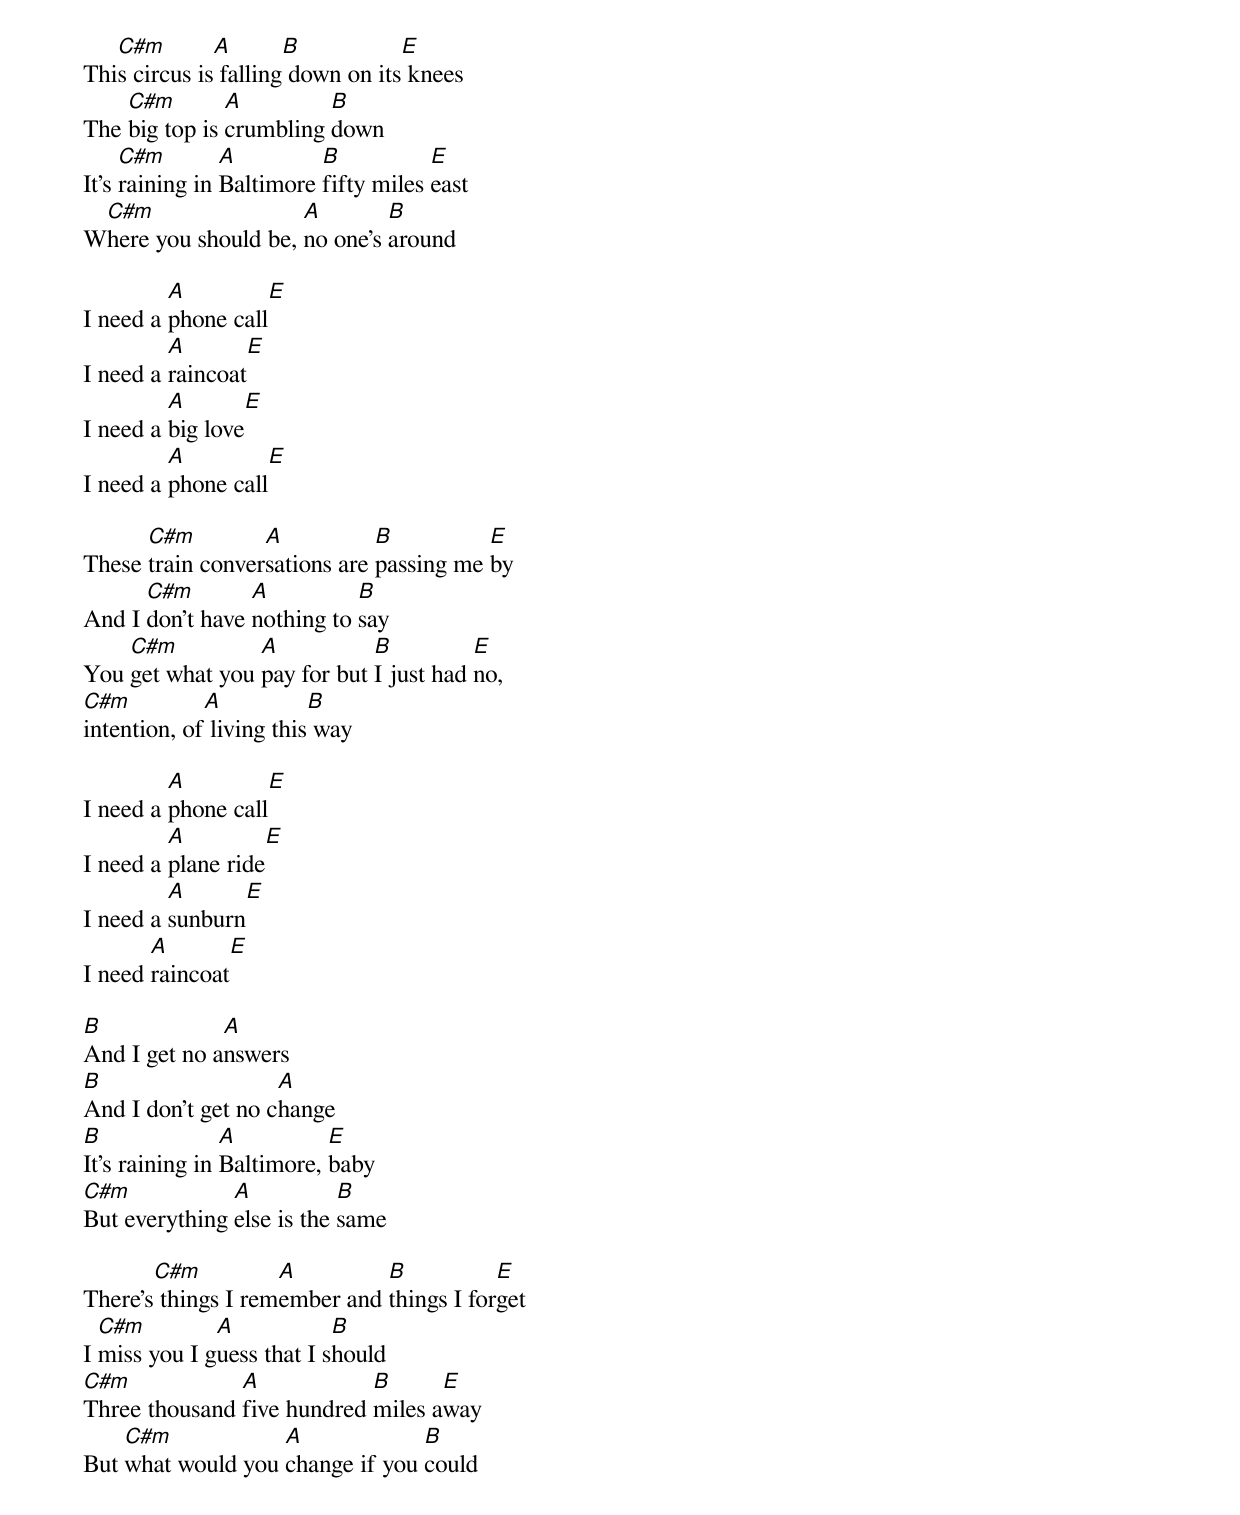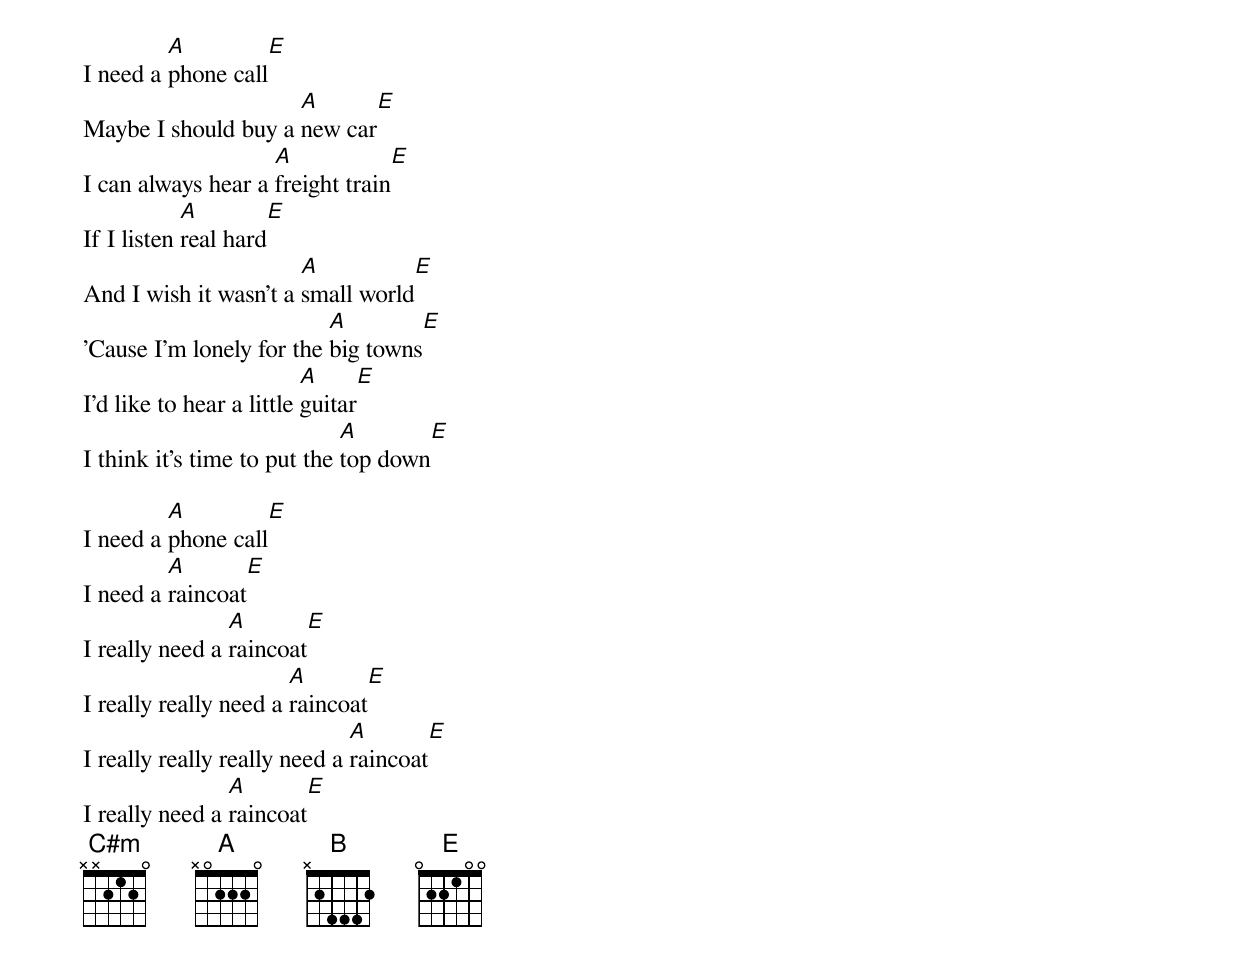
   C#m        A       B           E
This circus is falling down on its knees
    C#m        A         B
The big top is crumbling down
     C#m        A         B           E
It's raining in Baltimore fifty miles east
 C#m                 A        B
Where you should be, no one's around

         A           E
I need a phone call
         A         E
I need a raincoat
         A         E
I need a big love
         A           E
I need a phone call

      C#m         A           B          E
These train conversations are passing me by
      C#m        A          B
And I don't have nothing to say
    C#m          A           B          E
You get what you pay for but I just had no,
C#m          A           B
intention, of living this way

         A           E
I need a phone call
         A           E
I need a plane ride
         A        E
I need a sunburn
       A         E
I need raincoat

B             A
And I get no answers
B                   A
And I don't get no change
B               A          E
It's raining in Baltimore, baby
C#m            A           B
But everything else is the same

       C#m          A         B           E
There's things I remember and things I forget
  C#m         A            B
I miss you I guess that I should
C#m            A            B      E
Three thousand five hundred miles away
    C#m            A             B
But what would you change if you could

         A          E
I need a phone call
                     A       E
Maybe I should buy a new car
                    A             E
I can always hear a freight train
            A          E
If I listen real hard
                       A           E
And I wish it wasn't a small world
                          A          E
'Cause I'm lonely for the big towns
                          A      E
I'd like to hear a little guitar
                             A         E
I think it's time to put the top down

         A           E
I need a phone call
         A         E
I need a raincoat
                A         E
I really need a raincoat
                       A         E
I really really need a raincoat
                              A         E
I really really really need a raincoat
                A         E
I really need a raincoat
